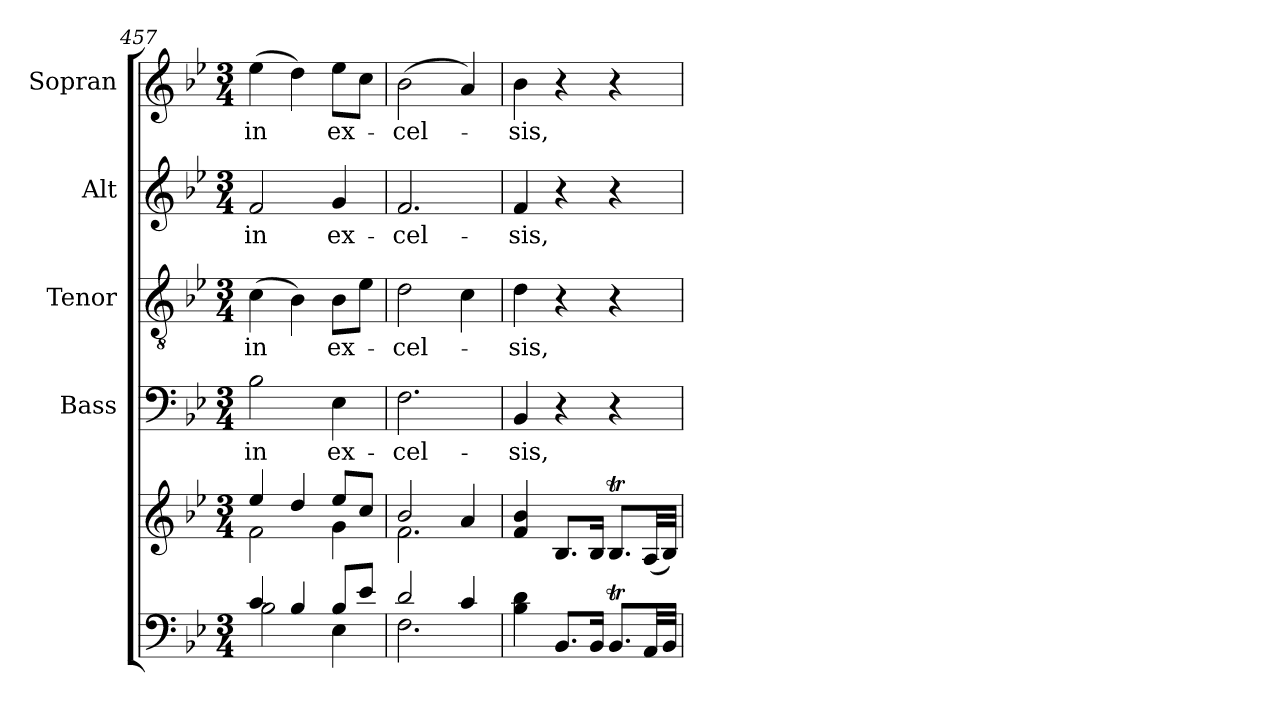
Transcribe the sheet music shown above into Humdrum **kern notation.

**kern	**kern	**kern	**text	**kern	**text	**kern	**text	**kern	**text
*part5	*part5	*part4	*part4	*part3	*part3	*part2	*part2	*part1	*part1
*staff6	*staff5	*staff4	*staff4	*staff3	*staff3	*staff2	*staff2	*staff1	*staff1
*	*	*I"Bass	*	*I"Tenor	*	*I"Alt	*	*I"Sopran	*
*	*	*I'B.	*	*I'T.	*	*I'A.	*	*I'S.	*
*clefF4	*clefG2	*clefF4	*	*clefGv2	*	*clefG2	*	*clefG2	*
*k[b-e-]	*k[b-e-]	*k[b-e-]	*	*k[b-e-]	*	*k[b-e-]	*	*k[b-e-]	*
*B-:	*B-:	*B-:	*	*B-:	*	*B-:	*	*B-:	*
*M3/4	*M3/4	*M3/4	*	*M3/4	*	*M3/4	*	*M3/4	*
=457	=457	=457	=457	=457	=457	=457	=457	=457	=457
*^	*^	*	*	*	*	*	*	*	*
!	!	!	!	!	!LO:LY:b	!	!LO:LY:b	!	!LO:LY:b	!	!LO:LY:b
4c/	2B-\	4ee-/	2f\	2B-\	in	(>4c\	in	2f/	in	(>4ee-\	in
4B-/	.	4dd/	.	.	.	4B-\)	.	.	.	4dd\)	.
!	!	!	!	!	!LO:LY:b	!	!LO:LY:b	!	!LO:LY:b	!	!LO:LY:b
8B-/L	4E-\	8ee-/L	4g\	4E-\	ex-	8B-\L	ex-	4g/	ex-	8ee-\L	ex-
8e-/J	.	8cc/J	.	.	.	8e-\J	.	.	.	8cc\J	.
=458	=458	=458	=458	=458	=458	=458	=458	=458	=458	=458	=458
!	!	!	!	!	!LO:LY:b	!	!LO:LY:b	!	!LO:LY:b	!	!LO:LY:b
2d/	2.F\	2b-/	2.f\	2.F\	-cel-	2d\	-cel-	2.f/	-cel-	(>2b-\	-cel-
4c/	.	4a/	.	.	.	4c\	.	.	.	4a/)	.
*v	*v	*	*	*	*	*	*	*	*	*	*
*	*v	*v	*	*	*	*	*	*	*	*
!!LO:LB:g=z
=459	=459	=459	=459	=459	=459	=459	=459	=459	=459
!	!	!	!LO:LY:b	!	!LO:LY:b	!	!LO:LY:b	!	!LO:LY:b
4B-\ 4d\	4f/ 4b-/	4BB-/	-sis,	4d\	-sis,	4f/	-sis,	4b-\	-sis,
8.BB-/L	8.B-/L	4r	.	4r	.	4r	.	4r	.
16BB-/Jk	16B-/Jk	.	.	.	.	.	.	.	.
8.BB-T/L	8.B-T/L	4r	.	4r	.	4r	.	4r	.
32AA/LL	(<32A/LL	.	.	.	.	.	.	.	.
32BB-/JJJ	32B-/JJJ)	.	.	.	.	.	.	.	.
=	=	=	=	=	=	=	=	=	=
*-	*-	*-	*-	*-	*-	*-	*-	*-	*-
